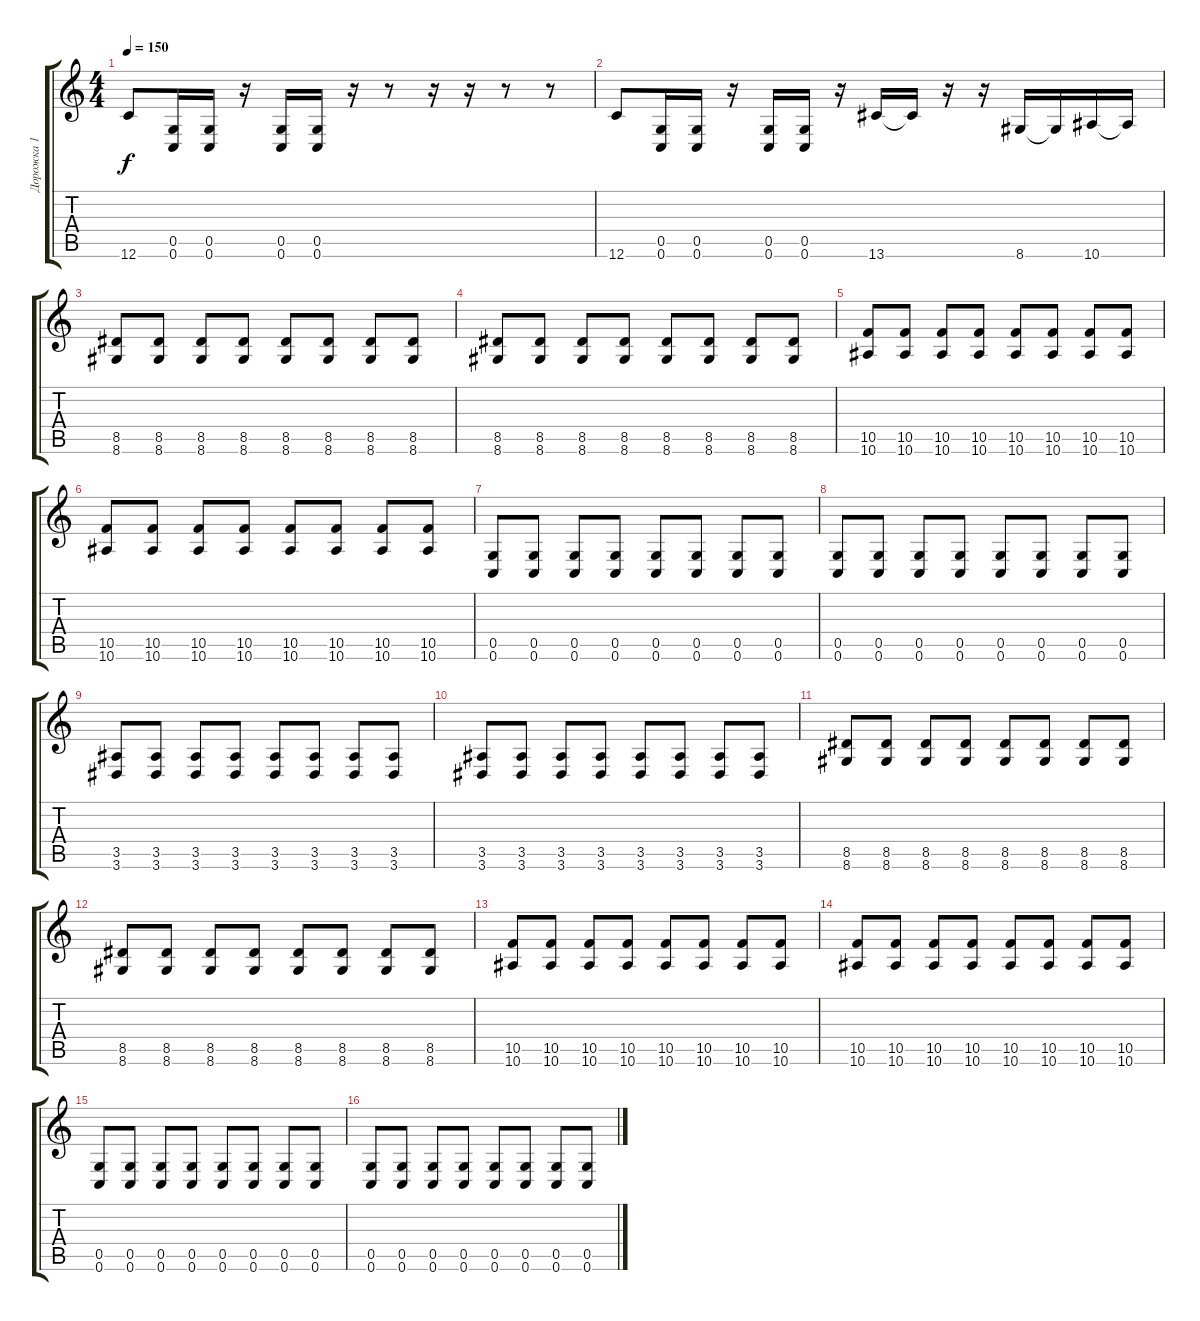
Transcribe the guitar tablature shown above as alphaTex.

\track ("Дорожка 1" "Дорожка 1") {instrument distortionguitar}
\staff {score tabs}
\tuning (D4 A3 F3 C3 G2 C2) {hide}
\ts (4 4)
\tempo 150
\clef g2
\ks c
12.6.8{dy f} (0.5 0.6).16 (0.5 0.6).16 r.16 (0.5 0.6).16 (0.5 0.6).16 r.16 r.8 r.16 r.16 r.8 r.8 |
12.6.8 (0.5 0.6).16 (0.5 0.6).16 r.16 (0.5 0.6).16 (0.5 0.6).16 r.16 13.6.16 13.6{t}.16 r.16 r.16 8.6.16 8.6{t}.16 10.6.16 10.6{t}.16 |
(8.5 8.6).8 (8.5 8.6).8 (8.5 8.6).8 (8.5 8.6).8 (8.5 8.6).8 (8.5 8.6).8 (8.5 8.6).8 (8.5 8.6).8 |
(8.5 8.6).8 (8.5 8.6).8 (8.5 8.6).8 (8.5 8.6).8 (8.5 8.6).8 (8.5 8.6).8 (8.5 8.6).8 (8.5 8.6).8 |
(10.5 10.6).8 (10.5 10.6).8 (10.5 10.6).8 (10.5 10.6).8 (10.5 10.6).8 (10.5 10.6).8 (10.5 10.6).8 (10.5 10.6).8 |
(10.5 10.6).8 (10.5 10.6).8 (10.5 10.6).8 (10.5 10.6).8 (10.5 10.6).8 (10.5 10.6).8 (10.5 10.6).8 (10.5 10.6).8 |
(0.5 0.6).8 (0.5 0.6).8 (0.5 0.6).8 (0.5 0.6).8 (0.5 0.6).8 (0.5 0.6).8 (0.5 0.6).8 (0.5 0.6).8 |
(0.5 0.6).8 (0.5 0.6).8 (0.5 0.6).8 (0.5 0.6).8 (0.5 0.6).8 (0.5 0.6).8 (0.5 0.6).8 (0.5 0.6).8 |
(3.5 3.6).8 (3.5 3.6).8 (3.5 3.6).8 (3.5 3.6).8 (3.5 3.6).8 (3.5 3.6).8 (3.5 3.6).8 (3.5 3.6).8 |
(3.5 3.6).8 (3.5 3.6).8 (3.5 3.6).8 (3.5 3.6).8 (3.5 3.6).8 (3.5 3.6).8 (3.5 3.6).8 (3.5 3.6).8 |
(8.5 8.6).8 (8.5 8.6).8 (8.5 8.6).8 (8.5 8.6).8 (8.5 8.6).8 (8.5 8.6).8 (8.5 8.6).8 (8.5 8.6).8 |
(8.5 8.6).8 (8.5 8.6).8 (8.5 8.6).8 (8.5 8.6).8 (8.5 8.6).8 (8.5 8.6).8 (8.5 8.6).8 (8.5 8.6).8 |
(10.5 10.6).8 (10.5 10.6).8 (10.5 10.6).8 (10.5 10.6).8 (10.5 10.6).8 (10.5 10.6).8 (10.5 10.6).8 (10.5 10.6).8 |
(10.5 10.6).8 (10.5 10.6).8 (10.5 10.6).8 (10.5 10.6).8 (10.5 10.6).8 (10.5 10.6).8 (10.5 10.6).8 (10.5 10.6).8 |
(0.5 0.6).8 (0.5 0.6).8 (0.5 0.6).8 (0.5 0.6).8 (0.5 0.6).8 (0.5 0.6).8 (0.5 0.6).8 (0.5 0.6).8 |
(0.5 0.6).8 (0.5 0.6).8 (0.5 0.6).8 (0.5 0.6).8 (0.5 0.6).8 (0.5 0.6).8 (0.5 0.6).8 (0.5 0.6).8
